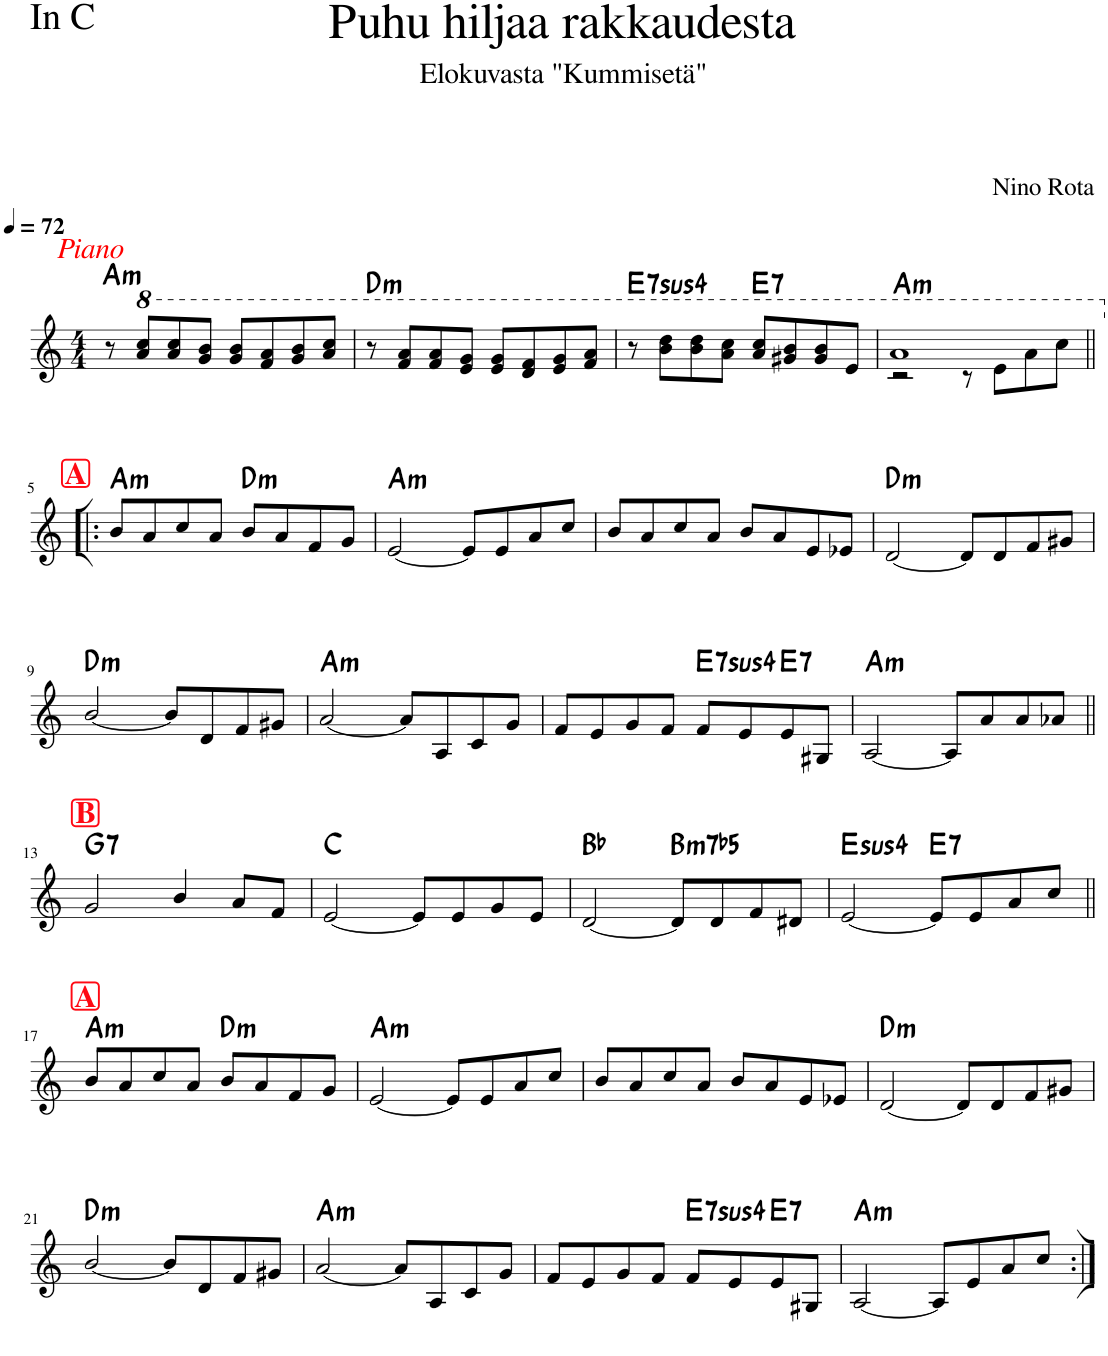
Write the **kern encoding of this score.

**kern	**harte
*part1	*part1
*staff1	*
*I"Piano	*
*I'Pno.	*
*clefG2	*
*k[]	*
*M4/4	*
*MM72	*
=1	=1
!LO:TX:a:i:color=#FF0000:t=Piano	!LO:H:kt=m
8r	A:min
*8va	*
8aa/ 8ccc/L	.
8aa/ 8ccc/	.
8gg/ 8bb/J	.
8gg/ 8bb/L	.
8ff/ 8aa/	.
8gg/ 8bb/	.
8aa/ 8ccc/J	.
=2	=2
*X8va	*
!	!LO:H:kt=m
8r	D:min
8f/ 8a/L	.
8f/ 8a/	.
8e/ 8g/J	.
8e/ 8g/L	.
8d/ 8f/	.
8e/ 8g/	.
8f/ 8a/J	.
=3	=3
!	!LO:H:kt=74
8r	E:sus4(7)
8b\ 8dd\L	.
8b\ 8dd\	.
8a\ 8cc\J	.
!	!LO:H:kt=7
8a/ 8cc/L	E:7
8g#X/ 8b/	.
8g#/ 8b/	.
8e/J	.
=4	=4
*^	*
!	!	!LO:H:kt=m
1a	2r	A:min
.	8r	.
.	8e\L	.
.	8a\	.
.	8cc\J	.
!!LO:LB:g=z	!!
!!LO:REH:place=s1:a:B:cj:color=#FF0913:fs=16:t=A	!!
=5!|:	=5!|:	=5!|:
!	!	!LO:H:kt=m
*v	*v	*
8b/L	A:min
8a/	.
8cc/	.
8a/J	.
!	!LO:H:kt=m
8b/L	D:min
8a/	.
8f/	.
8g/J	.
=6	=6
!	!LO:H:kt=m
[2e/	A:min
8e/L]	.
8e/	.
8a/	.
8cc/J	.
=7	=7
8b/L	.
8a/	.
8cc/	.
8a/J	.
8b/L	.
8a/	.
8e/	.
8e-X/J	.
=8	=8
!	!LO:H:kt=m
[2d/	D:min
8d/L]	.
8d/	.
8f/	.
8g#X/J	.
!!LO:LB:g=z
=9	=9
!	!LO:H:kt=m
[2b/	D:min
8b/L]	.
8d/	.
8f/	.
8g#X/J	.
=10	=10
!	!LO:H:kt=m
[2a/	A:min
8a/L]	.
8A/	.
8c/	.
8g/J	.
=11	=11
8f/L	.
8e/	.
8g/	.
8f/J	.
!	!LO:H:kt=74
8f/L	E:sus4(7)
8e/	.
!	!LO:H:kt=7
8e/	E:7
8G#X/J	.
=12	=12
!	!LO:H:kt=m
[2A/	A:min
8A/L]	.
8a/	.
8a/	.
8a-X/J	.
!!LO:LB:g=z
!!LO:REH:place=s1:a:B:cj:color=#FF0913:fs=16:t=B
=13||	=13||
!	!LO:H:kt=7
2g/	G:7
4b/	.
8a/L	.
8f/J	.
=14	=14
[2e/	C:maj
8e/L]	.
8e/	.
8g/	.
8e/J	.
=15	=15
[2d/	Bb:maj
!	!LO:H:kt=m7b5
8d/L]	B:hdim7
8d/	.
8f/	.
8d#X/J	.
=16	=16
!	!LO:H:kt=4
[2e/	E:sus4
!	!LO:H:kt=7
8e/L]	E:7
8e/	.
8a/	.
8cc/J	.
!!LO:LB:g=z
!!LO:REH:place=s1:a:B:cj:color=#FF0913:fs=16:t=A
=17||	=17||
!	!LO:H:kt=m
8b/L	A:min
8a/	.
8cc/	.
8a/J	.
!	!LO:H:kt=m
8b/L	D:min
8a/	.
8f/	.
8g/J	.
=18	=18
!	!LO:H:kt=m
[2e/	A:min
8e/L]	.
8e/	.
8a/	.
8cc/J	.
=19	=19
8b/L	.
8a/	.
8cc/	.
8a/J	.
8b/L	.
8a/	.
8e/	.
8e-X/J	.
=20	=20
!	!LO:H:kt=m
[2d/	D:min
8d/L]	.
8d/	.
8f/	.
8g#X/J	.
!!LO:LB:g=z
=21	=21
!	!LO:H:kt=m
[2b/	D:min
8b/L]	.
8d/	.
8f/	.
8g#X/J	.
=22	=22
!	!LO:H:kt=m
[2a/	A:min
8a/L]	.
8A/	.
8c/	.
8g/J	.
=23	=23
8f/L	.
8e/	.
8g/	.
8f/J	.
!	!LO:H:kt=74
8f/L	E:sus4(7)
8e/	.
!	!LO:H:kt=7
8e/	E:7
8G#X/J	.
=24	=24
!	!LO:H:kt=m
[2A/	A:min
8A/L]	.
8e/	.
8a/	.
8cc/J	.
=:|!	=:|!
*-	*-
